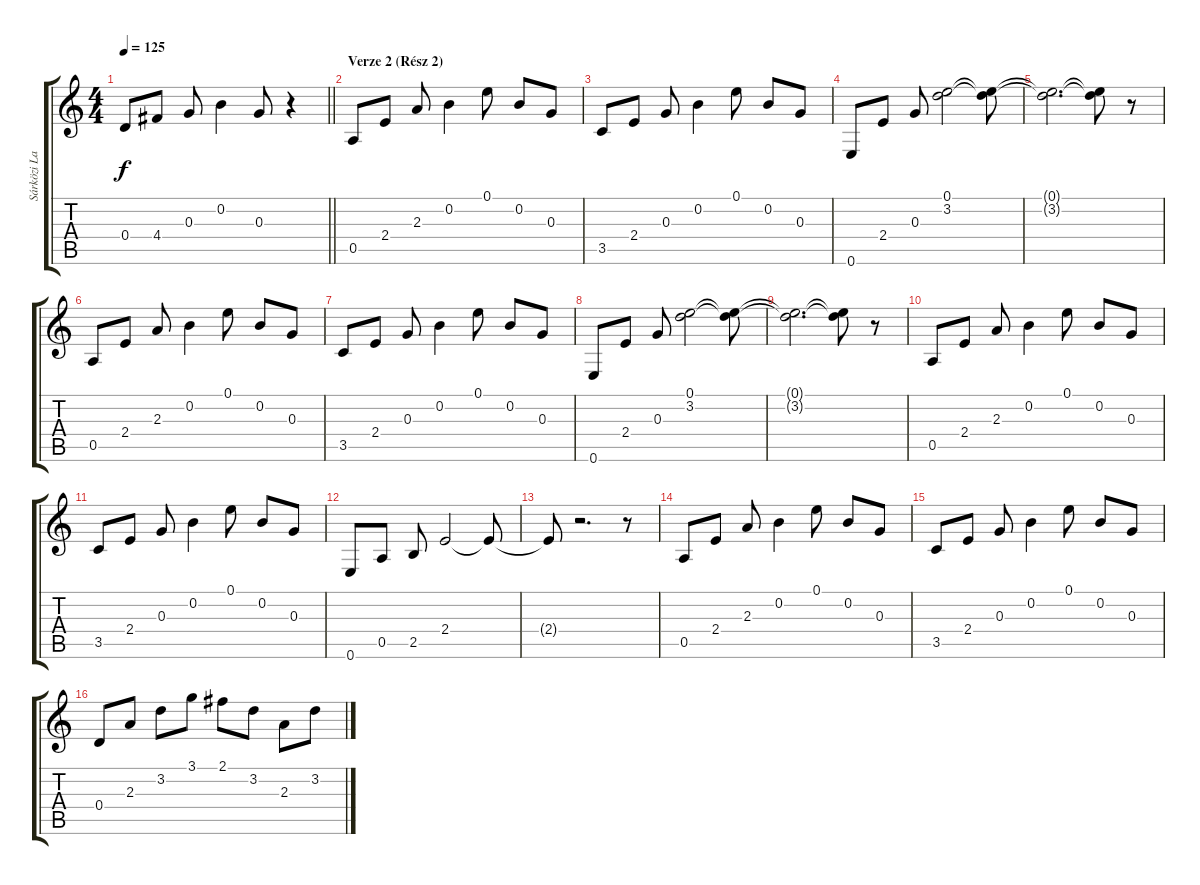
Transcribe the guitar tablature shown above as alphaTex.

\track ("Sárközi Lajos - Gitár" "Sárközi La") {instrument acousticguitarsteel}
\staff {score tabs}
\tuning (E4 B3 G3 D3 A2 E2) {hide}
\ts (4 4)
\tempo 125
\clef g2
\barLineRight lightlight
\ks c
0.4.8{dy f} 4.4.8 0.3.8 0.2.4 0.3.8 r.4 |
\section ("" "Verze 2 (Rész 2)")
0.5.8 2.4.8 2.3.8 0.2.4 0.1.8 0.2.8 0.3.8 |
3.5.8 2.4.8 0.3.8 0.2.4 0.1.8 0.2.8 0.3.8 |
0.6.8 2.4.8 0.3.8 (0.1 3.2).2 (0.1{t} 3.2{t}).8 |
(0.1{t} 3.2{t}).2{d} (0.1{t} 3.2{t}).8 r.8 |
0.5.8 2.4.8 2.3.8 0.2.4 0.1.8 0.2.8 0.3.8 |
3.5.8 2.4.8 0.3.8 0.2.4 0.1.8 0.2.8 0.3.8 |
0.6.8 2.4.8 0.3.8 (0.1 3.2).2 (0.1{t} 3.2{t}).8 |
(0.1{t} 3.2{t}).2{d} (0.1{t} 3.2{t}).8 r.8 |
0.5.8 2.4.8 2.3.8 0.2.4 0.1.8 0.2.8 0.3.8 |
3.5.8 2.4.8 0.3.8 0.2.4 0.1.8 0.2.8 0.3.8 |
0.6.8 0.5.8 2.5.8 2.4.2 2.4{t}.8 |
2.4{t}.8 r.2{d} r.8 |
0.5.8 2.4.8 2.3.8 0.2.4 0.1.8 0.2.8 0.3.8 |
3.5.8 2.4.8 0.3.8 0.2.4 0.1.8 0.2.8 0.3.8 |
0.4.8 2.3.8 3.2.8 3.1.8 2.1.8 3.2.8 2.3.8 3.2.8
